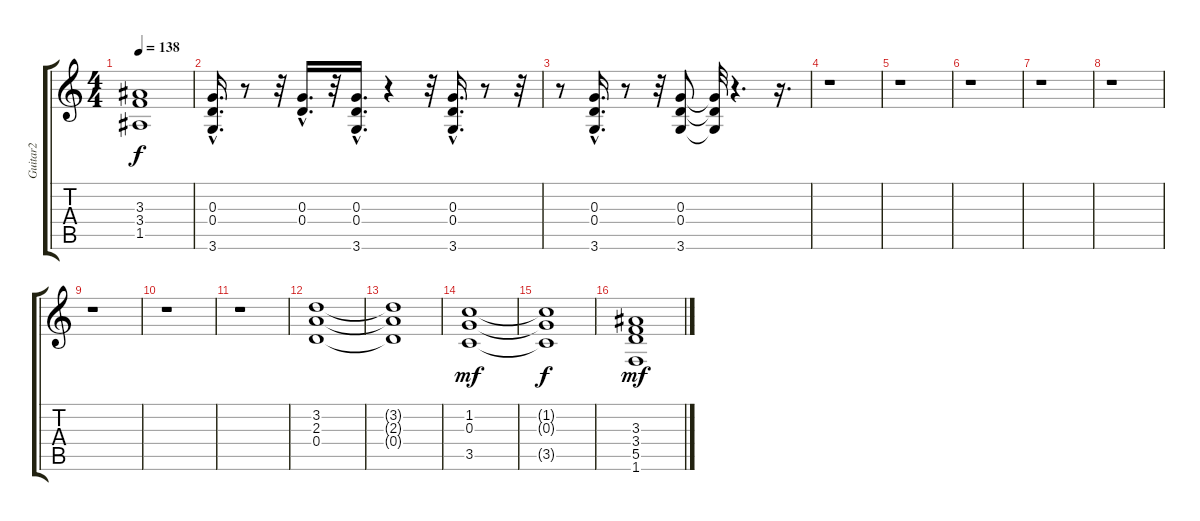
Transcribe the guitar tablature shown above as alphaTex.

\track ("Guitar2" "Guitar2") {instrument distortionguitar}
\staff {score tabs}
\tuning (E4 B3 G3 D3 A2 E2) {hide}
\ts (4 4)
\tempo 138
\clef g2
\ks c
(3.3{t} 3.4{t} 1.5{t}).1{dy f} |
(0.3{hac} 0.4{hac} 3.6{hac}).16{d} r.8 r.32 (0.3{hac} 0.4{hac}).16{d} r.32 (0.3{hac} 0.4{hac} 3.6{hac}).16{d} r.4 r.32 (0.3{hac} 0.4{hac} 3.6{hac}).16{d} r.8 r.32 |
r.8 (0.3{hac} 0.4{hac} 3.6{hac}).16{d} r.8 r.32 (0.3 0.4 3.6).8 (0.3{t} 0.4{t} 3.6{t}).32 r.4{d} r.16{d} |
r.1 |
r.1 |
r.1 |
r.1 |
r.1 |
r.1 |
r.1 |
r.1 |
(3.2 2.3 0.4).1 |
(3.2{t} 2.3{t} 0.4{t}).1 |
(1.2 0.3 3.5).1{dy mf} |
(1.2{t} 0.3{t} 3.5{t}).1{dy f} |
(3.3 3.4 5.5 1.6).1{dy mf}
